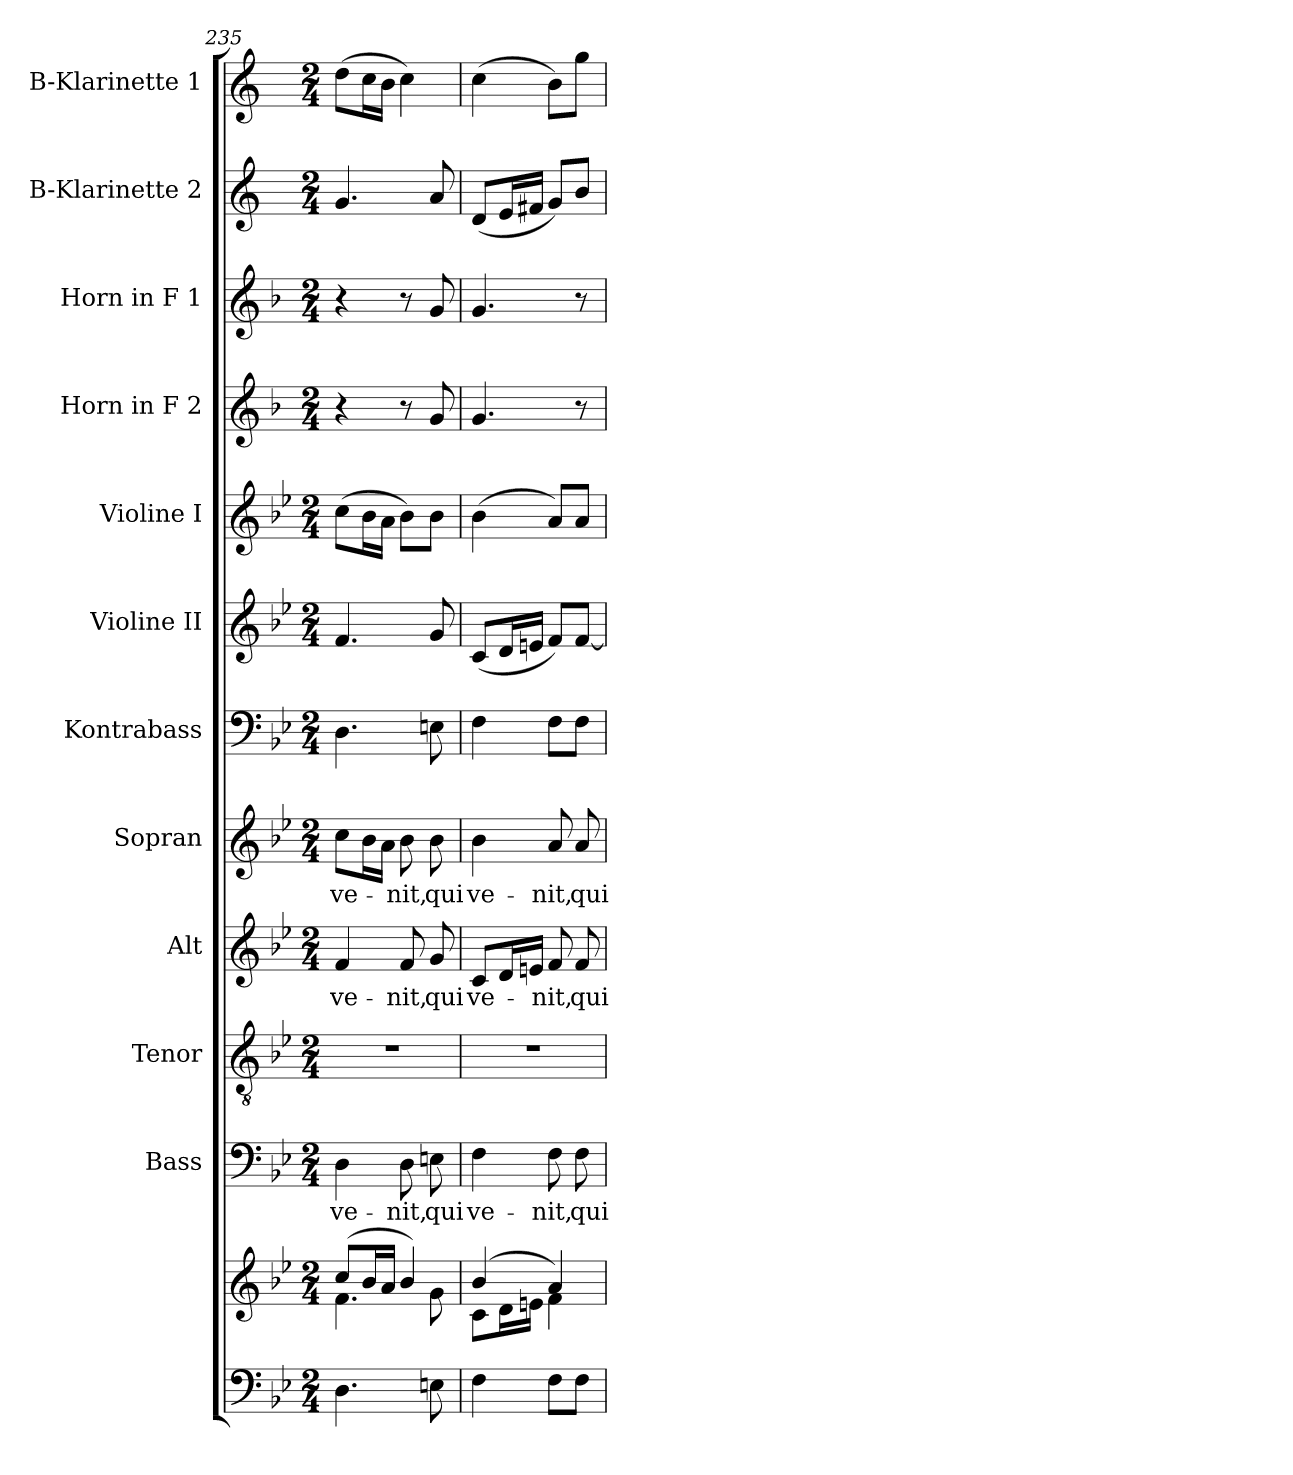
**kern	**kern	**kern	**text	**kern	**kern	**text	**kern	**text	**kern	**kern	**kern	**kern	**kern	**kern	**kern
*part12	*part12	*part11	*part11	*part10	*part9	*part9	*part8	*part8	*part7	*part6	*part5	*part4	*part3	*part2	*part1
*staff13	*staff12	*staff11	*staff11	*staff10	*staff9	*staff9	*staff8	*staff8	*staff7	*staff6	*staff5	*staff4	*staff3	*staff2	*staff1
*	*	*I"Bass	*	*I"Tenor	*I"Alt	*	*I"Sopran	*	*I"Kontrabass	*I"Violine II	*I"Violine I	*I"Horn in F 2	*I"Horn in F 1	*I"B-Klarinette 2	*I"B-Klarinette 1
*	*	*I'B.	*	*I'T.	*I'A.	*	*I'S.	*	*I'Kb.	*I'Vl. II	*I'Vl. I	*	*	*I'B Kl. 2	*I'B Kl. 1
*clefF4	*clefG2	*clefF4	*	*clefGv2	*clefG2	*	*clefG2	*	*clefF4	*clefG2	*clefG2	*clefG2	*clefG2	*clefG2	*clefG2
*	*	*	*	*	*	*	*	*	*ITrd7c12	*	*	*ITrd4c7	*ITrd4c7	*ITrd1c2	*ITrd1c2
*k[b-e-]	*k[b-e-]	*k[b-e-]	*	*k[b-e-]	*k[b-e-]	*	*k[b-e-]	*	*k[b-e-]	*k[b-e-]	*k[b-e-]	*k[b-e-]	*k[b-e-]	*k[b-e-]	*k[b-e-]
*B-:	*B-:	*B-:	*	*B-:	*B-:	*	*B-:	*	*B-:	*B-:	*B-:	*B-:	*B-:	*B-:	*B-:
*M2/4	*M2/4	*M2/4	*	*M2/4	*M2/4	*	*M2/4	*	*M2/4	*M2/4	*M2/4	*M2/4	*M2/4	*M2/4	*M2/4
=235	=235	=235	=235	=235	=235	=235	=235	=235	=235	=235	=235	=235	=235	=235	=235
*	*^	*	*	*	*	*	*	*	*	*	*	*	*	*	*
!	!	!	!	!LO:LY:b	!	!	!LO:LY:b	!	!LO:LY:b	!	!	!	!	!	!	!
4.D\	(>8cc/L	4.f\	4D\	ve-	2r	4f/	ve-	8cc\L	ve-	4.DD\	4.f/	(>8cc\L	4r	4r	4.f/	(>8cc\L
.	16b-/L	.	.	.	.	.	.	16b-\L	.	.	.	16b-\L	.	.	.	16b-\L
.	16a/JJ	.	.	.	.	.	.	16a\JJ	.	.	.	16a\JJ	.	.	.	16a\JJ
!	!	!	!	!LO:LY:b	!	!	!LO:LY:b	!	!LO:LY:b	!	!	!	!	!	!	!
.	4b-/)	.	8D\	-nit,	.	8f/	-nit,	8b-\	-nit,	.	.	8b-\L)	8r	8r	.	4b-\)
!	!	!	!	!LO:LY:b	!	!	!LO:LY:b	!	!LO:LY:b	!	!	!	!	!	!	!
8En\	.	8g\	8En\	qui	.	8g/	qui	8b-\	qui	8EEn\	8g/	8b-\J	8c/	8c/	8g/	.
=236	=236	=236	=236	=236	=236	=236	=236	=236	=236	=236	=236	=236	=236	=236	=236	=236
!	!	!	!	!LO:LY:b	!	!	!LO:LY:b	!	!LO:LY:b	!	!	!	!	!	!	!
4F\	(4b-/	8c\L	4F\	ve-	2r	8c/L	ve-	4b-\	ve-	4FF\	(<8c/L	(>4b-\	4.c/	4.c/	(<8c/L	(>4b-\
.	.	16d\L	.	.	.	16d/L	.	.	.	.	16d/L	.	.	.	16d/L	.
.	.	16en\JJ	.	.	.	16en/JJ	.	.	.	.	16en/JJ	.	.	.	16en/JJ	.
!	!	!	!	!LO:LY:b	!	!	!LO:LY:b	!	!LO:LY:b	!	!	!	!	!	!	!
8F\L	4a/)	4f\	8F\	-nit,	.	8f/	-nit,	8a/	-nit,	8FF\L	8f/L)	8a/L)	.	.	8f/L)	8a\L)
!	!	!	!	!LO:LY:b	!	!	!LO:LY:b	!	!LO:LY:b	!	!	!	!	!	!	!
8F\J	.	.	8F\	qui	.	8f/	qui	8a/	qui	8FF\J	[8f/J	8a/J	8r	8r	8a/J	8ff\J
*	*v	*v	*	*	*	*	*	*	*	*	*	*	*	*	*	*
=	=	=	=	=	=	=	=	=	=	=	=	=	=	=	=
*-	*-	*-	*-	*-	*-	*-	*-	*-	*-	*-	*-	*-	*-	*-	*-
